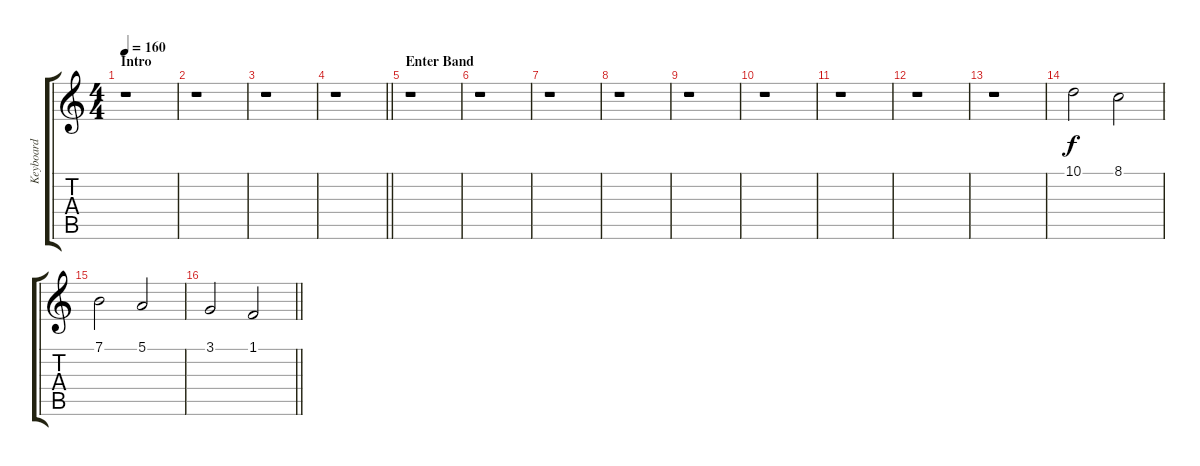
\track ("Keyboard" "Keyboard") {instrument pad5bowed}
\staff {score tabs}
\tuning (E4 B3 G3 D3 A2 E2) {hide}
\ts (4 4)
\section ("" "Intro")
\tempo 160
\tempo 155
\tempo 160
\clef g2
\ks c
r.1{dy f instrument pad5bowed} |
r.1 |
r.1 |
\barLineRight lightlight
r.1 |
\section ("" "Enter Band")
r.1 |
r.1 |
r.1 |
r.1 |
r.1 |
r.1 |
r.1 |
r.1 |
r.1 |
10.1.2 8.1.2 |
7.1.2 5.1.2 |
\barLineRight lightlight
3.1.2 1.1.2
